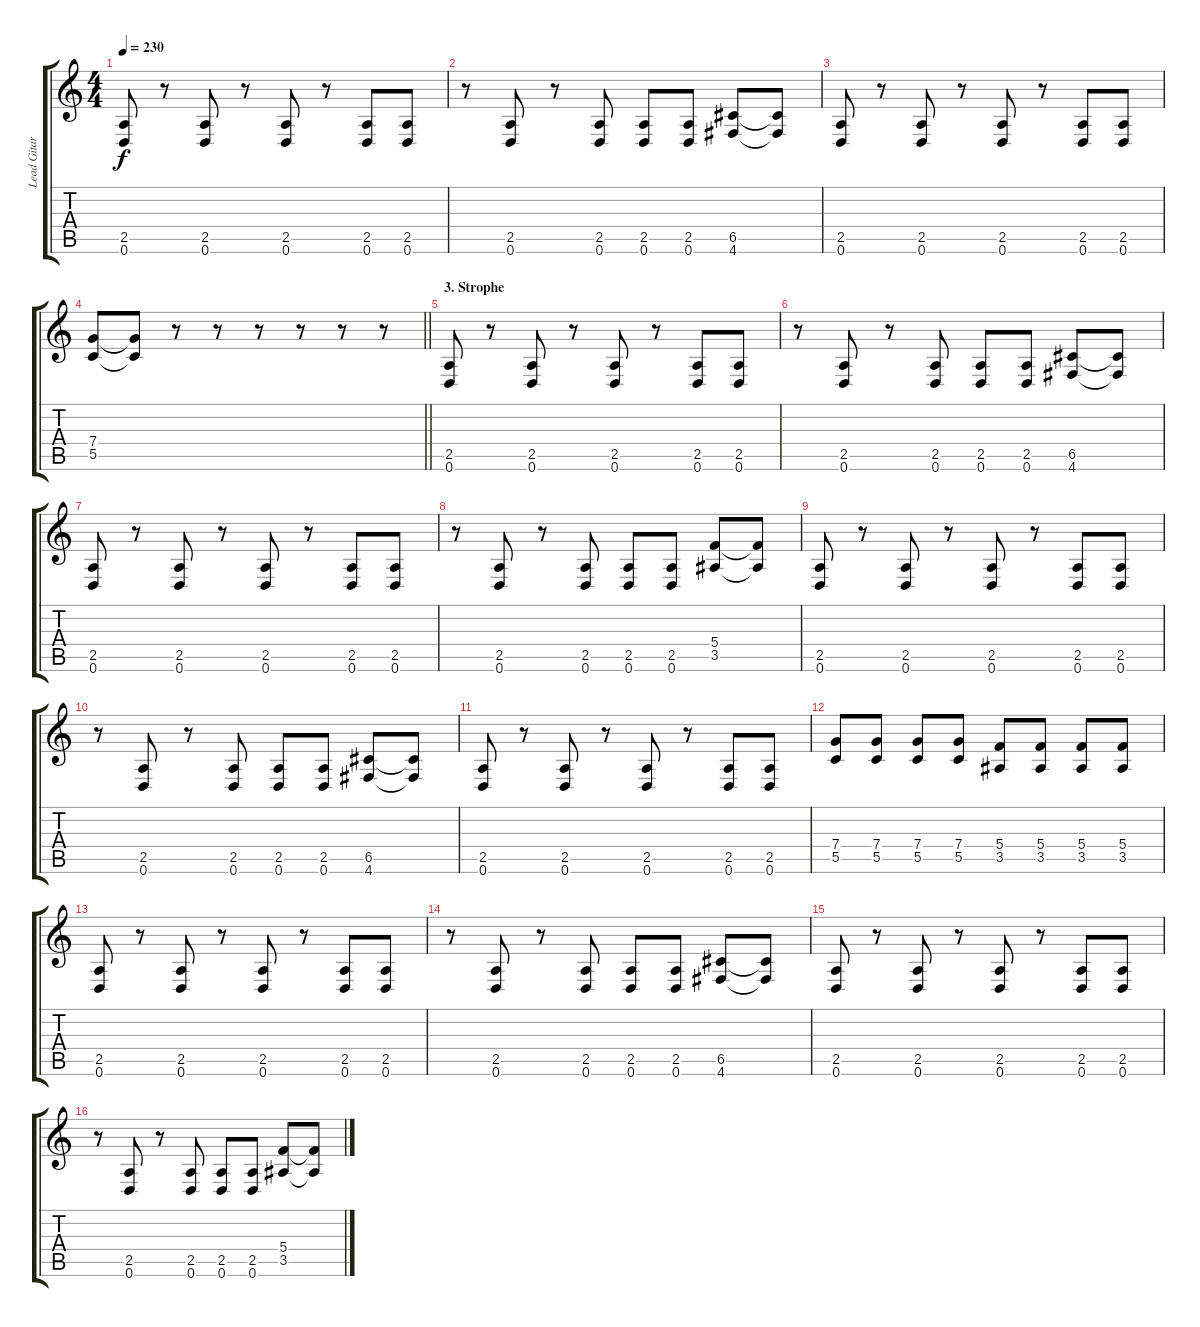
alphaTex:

\track ("Lead Gitarre" "Lead Gitar") {instrument distortionguitar}
\staff {score tabs}
\tuning (D4 A3 F3 C3 G2 D2) {hide}
\ts (4 4)
\tempo 230
\clef g2
\ks c
(2.5 0.6).8{dy f} r.8 (2.5 0.6).8 r.8 (2.5 0.6).8 r.8 (2.5 0.6).8 (2.5 0.6).8 |
r.8 (2.5 0.6).8 r.8 (2.5 0.6).8 (2.5 0.6).8 (2.5 0.6).8 (6.5 4.6).8 (6.5{t} 4.6{t}).8 |
(2.5 0.6).8 r.8 (2.5 0.6).8 r.8 (2.5 0.6).8 r.8 (2.5 0.6).8 (2.5 0.6).8 |
\barLineRight lightlight
(7.4 5.5).8 (7.4{t} 5.5{t}).8 r.8 r.8 r.8 r.8 r.8 r.8 |
\section ("" "3. Strophe")
(2.5 0.6).8 r.8 (2.5 0.6).8 r.8 (2.5 0.6).8 r.8 (2.5 0.6).8 (2.5 0.6).8 |
r.8 (2.5 0.6).8 r.8 (2.5 0.6).8 (2.5 0.6).8 (2.5 0.6).8 (6.5 4.6).8 (6.5{t} 4.6{t}).8 |
(2.5 0.6).8 r.8 (2.5 0.6).8 r.8 (2.5 0.6).8 r.8 (2.5 0.6).8 (2.5 0.6).8 |
r.8 (2.5 0.6).8 r.8 (2.5 0.6).8 (2.5 0.6).8 (2.5 0.6).8 (5.4 3.5).8 (5.4{t} 3.5{t}).8 |
(2.5 0.6).8 r.8 (2.5 0.6).8 r.8 (2.5 0.6).8 r.8 (2.5 0.6).8 (2.5 0.6).8 |
r.8 (2.5 0.6).8 r.8 (2.5 0.6).8 (2.5 0.6).8 (2.5 0.6).8 (6.5 4.6).8 (6.5{t} 4.6{t}).8 |
(2.5 0.6).8 r.8 (2.5 0.6).8 r.8 (2.5 0.6).8 r.8 (2.5 0.6).8 (2.5 0.6).8 |
(7.4 5.5).8 (7.4 5.5).8 (7.4 5.5).8 (7.4 5.5).8 (5.4 3.5).8 (5.4 3.5).8 (5.4 3.5).8 (5.4 3.5).8 |
(2.5 0.6).8 r.8 (2.5 0.6).8 r.8 (2.5 0.6).8 r.8 (2.5 0.6).8 (2.5 0.6).8 |
r.8 (2.5 0.6).8 r.8 (2.5 0.6).8 (2.5 0.6).8 (2.5 0.6).8 (6.5 4.6).8 (6.5{t} 4.6{t}).8 |
(2.5 0.6).8 r.8 (2.5 0.6).8 r.8 (2.5 0.6).8 r.8 (2.5 0.6).8 (2.5 0.6).8 |
r.8 (2.5 0.6).8 r.8 (2.5 0.6).8 (2.5 0.6).8 (2.5 0.6).8 (5.4 3.5).8 (5.4{t} 3.5{t}).8
